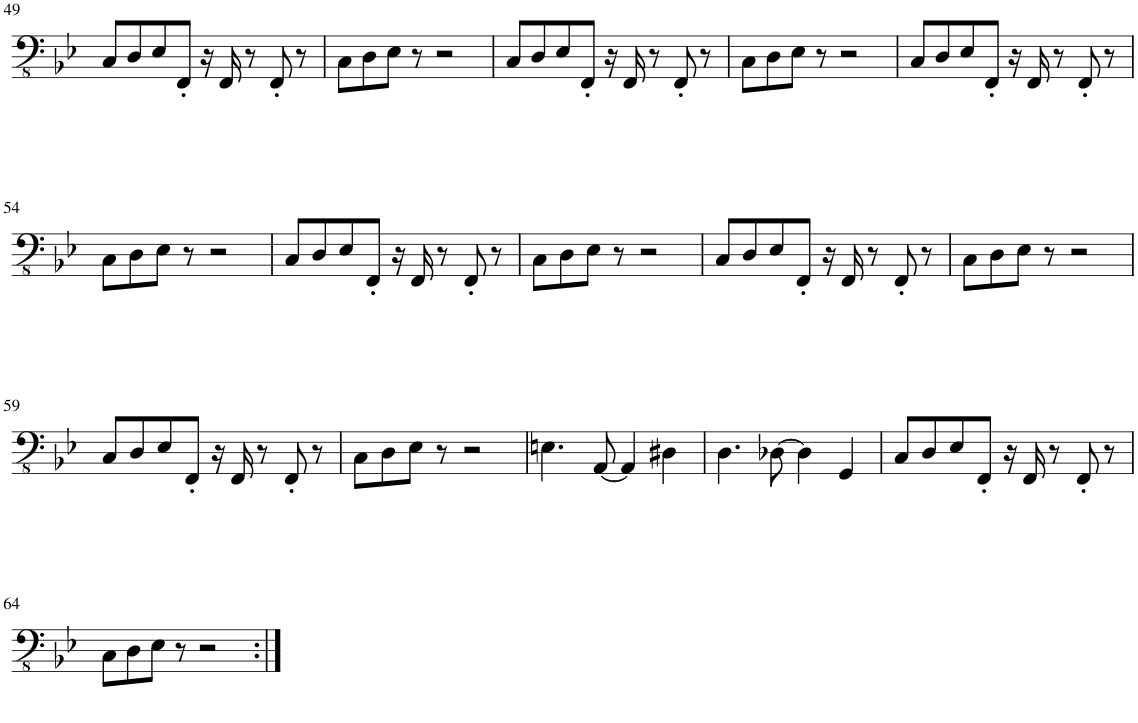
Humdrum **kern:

**kern
*part1
*staff1
*I"Electric Bass
*I'Elec b
!!LO:PB:g=z
*clefFv4
*k[b-e-]
*M4/4
=49
8CC/L
8DD/
8EE-/
8FFF'/J
16r
16FFF/
8r
8FFF'/
8r
=50
8CC\L
8DD\
8EE-\J
8r
2r
=51
8CC/L
8DD/
8EE-/
8FFF'/J
16r
16FFF/
8r
8FFF'/
8r
=52
8CC\L
8DD\
8EE-\J
8r
2r
=53
8CC/L
8DD/
8EE-/
8FFF'/J
16r
16FFF/
8r
8FFF'/
8r
!!LO:LB:g=z
=54
8CC\L
8DD\
8EE-\J
8r
2r
=55
8CC/L
8DD/
8EE-/
8FFF'/J
16r
16FFF/
8r
8FFF'/
8r
=56
8CC\L
8DD\
8EE-\J
8r
2r
=57
8CC/L
8DD/
8EE-/
8FFF'/J
16r
16FFF/
8r
8FFF'/
8r
=58
8CC\L
8DD\
8EE-\J
8r
2r
!!LO:LB:g=z
=59
8CC/L
8DD/
8EE-/
8FFF'/J
16r
16FFF/
8r
8FFF'/
8r
=60
8CC\L
8DD\
8EE-\J
8r
2r
=61
4.EEn\
[8AAA/
4AAA/]
4DD#X\
=62
4.DD\
[8DD-X\
4DD-\]
4GGG/
=63
8CC/L
8DD/
8EE-/
8FFF'/J
16r
16FFF/
8r
8FFF'/
8r
!!LO:LB:g=z
=64
8CC\L
8DD\
8EE-\J
8r
2r
=:|!
*-
